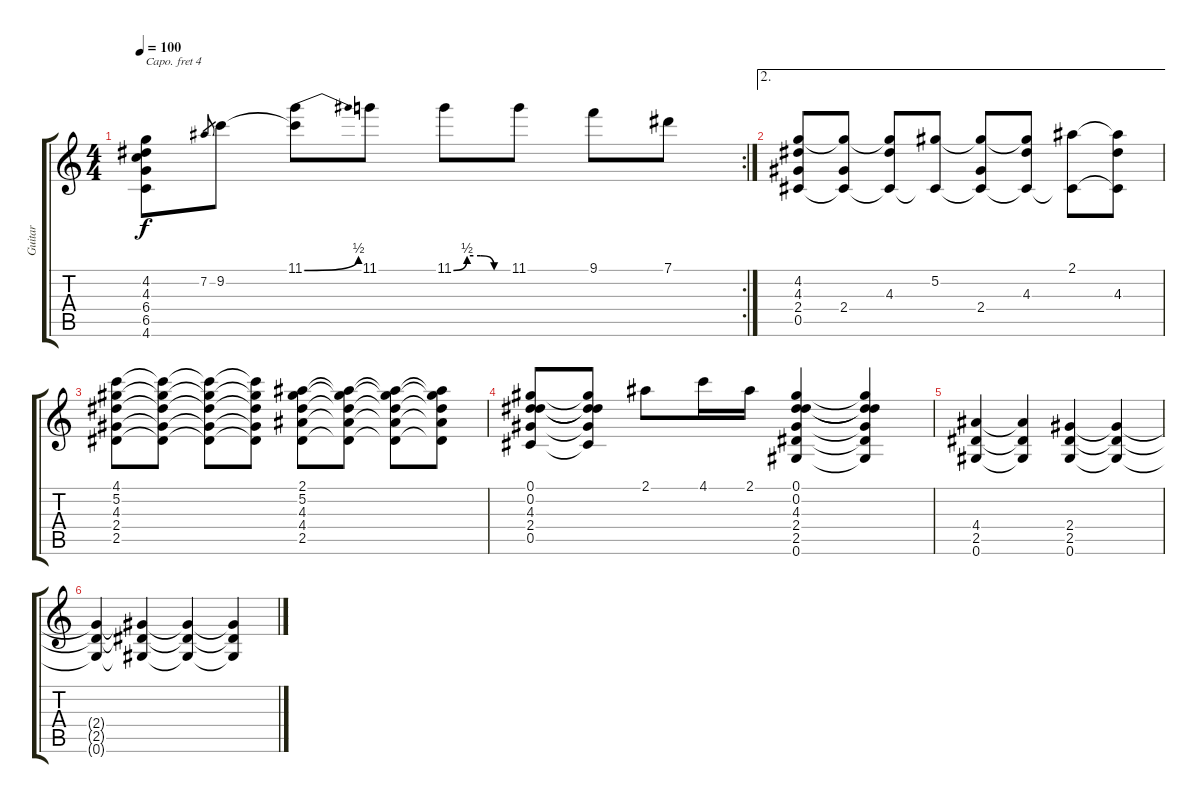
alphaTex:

\track ("Guitar" "Guitar") {instrument electricguitarjazz}
\staff {score tabs}
\capo 4
\tuning (E4 B3 G3 D3 A2 E2) {hide}
\rc 2
\ts (4 4)
\tempo 100
\clef g2
\ks c
(4.2 4.3 6.4 6.5 4.6).8{dy f} 7.2.8{gr} 9.2.8 (11.1{be (bend 0 0 60 2)} 9.2{t}).8 11.1.8 11.1{be (custom 0 0 15 2 30 2 45 0 60 0)}.8 11.1.8 9.1.8 7.1.8 |
\ae 2
(4.2 4.3 2.4 0.5).8 (4.2{t} 2.4 0.5{t}).8 (4.2{t} 4.3 0.5{t}).8 (5.2 0.5{t}).8 (5.2{t} 2.4 0.5{t}).8 (5.2{t} 4.3 0.5{t}).8 (2.1 0.5{t}).8 (2.1{t} 4.3 0.5{t}).8 |
(4.1 5.2 4.3 2.4 2.5).8 (4.1{t} 5.2{t} 4.3{t} 2.4{t} 2.5{t}).8 (4.1{t} 5.2{t} 4.3{t} 2.4{t} 2.5{t}).8 (4.1{t} 5.2{t} 4.3{t} 2.4{t} 2.5{t}).8 (2.1 5.2 4.3 4.4 2.5).8 (2.1{t} 5.2{t} 4.3{t} 4.4{t} 2.5{t}).8 (2.1{t} 5.2{t} 4.3{t} 4.4{t} 2.5{t}).8 (2.1{t} 5.2{t} 4.3{t} 4.4{t} 2.5{t}).8 |
(0.1 0.2 4.3 2.4 0.5).8 (0.1{t} 0.2{t} 4.3{t} 2.4{t} 0.5{t}).8 2.1.8 4.1.16 2.1.16 (0.1 0.2 4.3 2.4 2.5 0.6).4 (0.1{t} 0.2{t} 4.3{t} 2.4{t} 2.5{t} 0.6{t}).4 |
(4.4 2.5 0.6).4 (4.4{t} 2.5{t} 0.6{t}).4 (2.4 2.5 0.6).4 (2.4{t} 2.5{t} 0.6{t}).4 |
(2.4{t} 2.5{t} 0.6{t}).4 (2.4{t} 2.5{t} 0.6{t}).4 (2.4{t} 2.5{t} 0.6{t}).4 (2.4{t} 2.5{t} 0.6{t}).4
